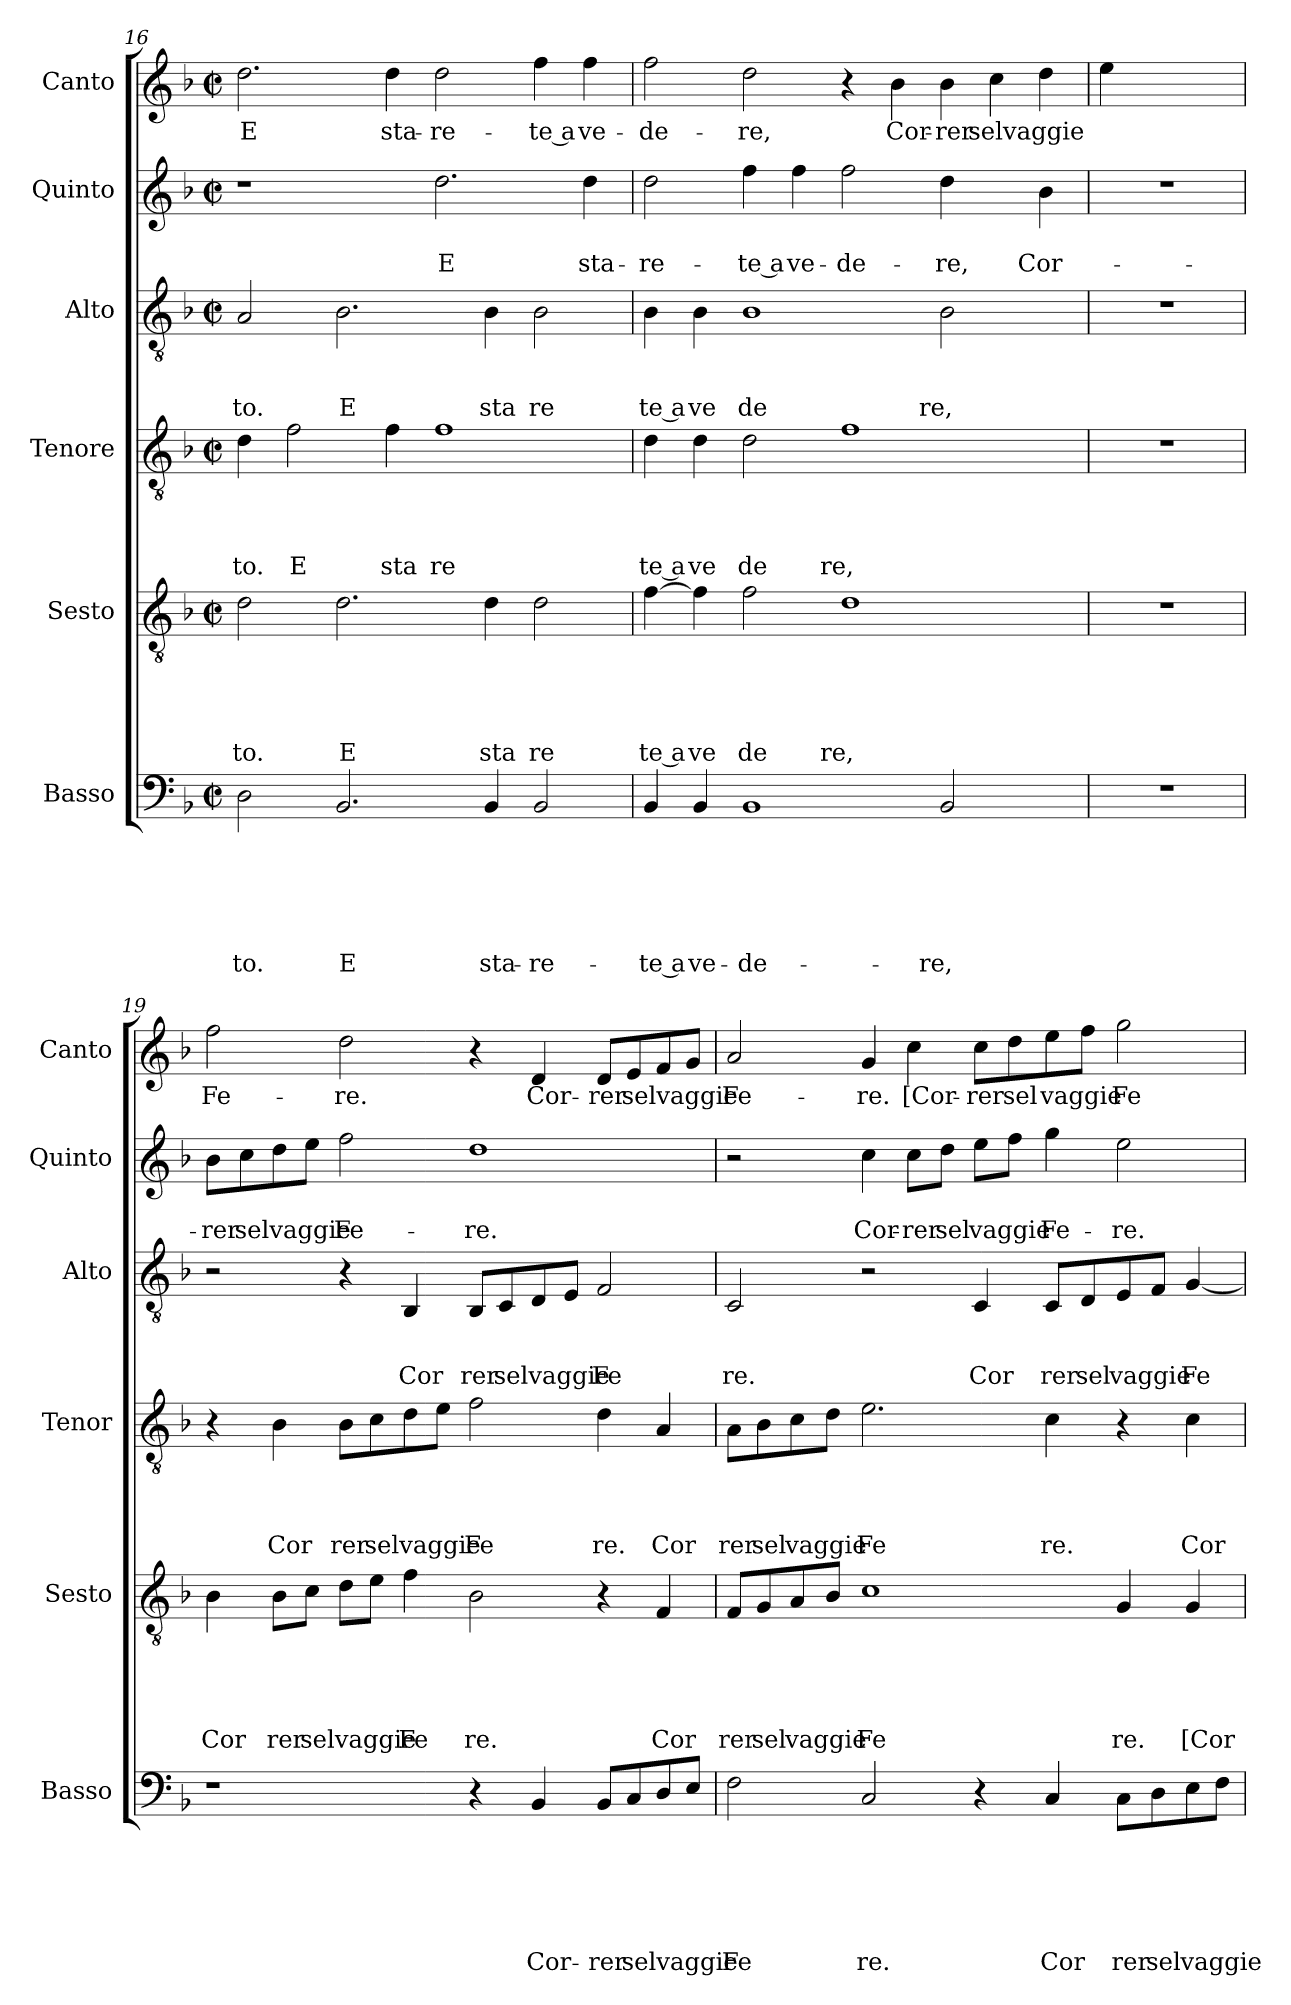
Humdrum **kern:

**kern	**text	**text	**text	**text	**text	**text	**kern	**text	**text	**text	**text	**text	**kern	**text	**text	**text	**text	**kern	**text	**text	**text	**kern	**text	**text	**kern	**text
*part6	*part6	*part6	*part6	*part6	*part6	*part6	*part5	*part5	*part5	*part5	*part5	*part5	*part4	*part4	*part4	*part4	*part4	*part3	*part3	*part3	*part3	*part2	*part2	*part2	*part1	*part1
*staff6	*staff6	*staff6	*staff6	*staff6	*staff6	*staff6	*staff5	*staff5	*staff5	*staff5	*staff5	*staff5	*staff4	*staff4	*staff4	*staff4	*staff4	*staff3	*staff3	*staff3	*staff3	*staff2	*staff2	*staff2	*staff1	*staff1
*I"Basso	*	*	*	*	*	*	*I"Sesto	*	*	*	*	*	*I"Tenore	*	*	*	*	*I"Alto	*	*	*	*I"Quinto	*	*	*I"Canto	*
*I'Basso	*	*	*	*	*	*	*I'Sesto	*	*	*	*	*	*I'Tenor	*	*	*	*	*I'Alto	*	*	*	*I'Quinto	*	*	*I'Canto	*
!!LO:LB:g=z
*clefF4	*	*	*	*	*	*	*clefGv2	*	*	*	*	*	*clefGv2	*	*	*	*	*clefGv2	*	*	*	*clefG2	*	*	*clefG2	*
*k[b-]	*	*	*	*	*	*	*k[b-]	*	*	*	*	*	*k[b-]	*	*	*	*	*k[b-]	*	*	*	*k[b-]	*	*	*k[b-]	*
*F:	*	*	*	*	*	*	*F:	*	*	*	*	*	*F:	*	*	*	*	*F:	*	*	*	*F:	*	*	*F:	*
*M2/2	*	*	*	*	*	*	*M2/2	*	*	*	*	*	*M2/2	*	*	*	*	*M2/2	*	*	*	*M2/2	*	*	*M2/2	*
*met(c|)	*	*	*	*	*	*	*met(c|)	*	*	*	*	*	*met(c|)	*	*	*	*	*met(c|)	*	*	*	*met(c|)	*	*	*met(c|)	*
=16	=16	=16	=16	=16	=16	=16	=16	=16	=16	=16	=16	=16	=16	=16	=16	=16	=16	=16	=16	=16	=16	=16	=16	=16	=16	=16
!	!	!	!	!	!	!LO:LY:b	!	!	!	!	!	!LO:LY:b	!	!	!	!	!LO:LY:b	!	!	!	!LO:LY:b	!	!	!	!	!LO:LY:b
2D\	.	.	.	.	.	to.	2d\	.	.	.	.	to.	4d\	.	.	.	to.	2A/	.	.	to.	1r	.	.	2.dd\	E
!	!	!	!	!	!	!	!	!	!	!	!	!	!	!	!	!	!LO:LY:b	!	!	!	!	!	!	!	!	!
.	.	.	.	.	.	.	.	.	.	.	.	.	2f\	.	.	.	E	.	.	.	.	.	.	.	.	.
!	!	!	!	!	!	!LO:LY:b	!	!	!	!	!	!LO:LY:b	!	!	!	!	!	!	!	!	!LO:LY:b	!	!	!	!	!
2.BB-/	.	.	.	.	.	E	2.d\	.	.	.	.	E	.	.	.	.	.	2.B-\	.	.	E	.	.	.	.	.
!	!	!	!	!	!	!	!	!	!	!	!	!	!	!	!	!	!LO:LY:b	!	!	!	!	!	!	!	!	!LO:LY:b
.	.	.	.	.	.	.	.	.	.	.	.	.	4f\	.	.	.	sta	.	.	.	.	.	.	.	4dd\	sta-
!	!	!	!	!	!	!	!	!	!	!	!	!	!	!	!	!	!LO:LY:b	!	!	!	!	!	!	!LO:LY:b	!	!LO:LY:b
.	.	.	.	.	.	.	.	.	.	.	.	.	1f	.	.	.	re	.	.	.	.	2.dd\	.	E	2dd\	-re-
!	!	!	!	!	!	!LO:LY:b	!	!	!	!	!	!LO:LY:b	!	!	!	!	!	!	!	!	!LO:LY:b	!	!	!	!	!
4BB-/	.	.	.	.	.	sta-	4d\	.	.	.	.	sta	.	.	.	.	.	4B-\	.	.	sta	.	.	.	.	.
!	!	!	!	!	!	!LO:LY:b	!	!	!	!	!	!LO:LY:b	!	!	!	!	!	!	!	!	!LO:LY:b	!	!	!	!	!LO:LY:b:rj
2BB-/	.	.	.	.	.	-re-	2d\	.	.	.	.	re	.	.	.	.	.	2B-\	.	.	re	.	.	.	4ff\	-te a
!	!	!	!	!	!	!	!	!	!	!	!	!	!	!	!	!	!	!	!	!	!	!	!	!LO:LY:b	!	!LO:LY:b
.	.	.	.	.	.	.	.	.	.	.	.	.	.	.	.	.	.	.	.	.	.	4dd\	.	sta-	4ff\	ve-
=17	=17	=17	=17	=17	=17	=17	=17	=17	=17	=17	=17	=17	=17	=17	=17	=17	=17	=17	=17	=17	=17	=17	=17	=17	=17	=17
!	!	!	!	!	!	!LO:LY:b:rj	!	!	!	!	!	!LO:LY:b:rj	!	!	!	!	!LO:LY:b:rj	!	!	!	!LO:LY:b:rj	!	!	!LO:LY:b	!	!LO:LY:b
4BB-/	.	.	.	.	.	-te a	[>4f\	.	.	.	.	te a	4d\	.	.	.	te a	4B-\	.	.	te a	2dd\	.	-re-	2ff\	-de-
!	!	!	!	!	!	!LO:LY:b	!	!	!	!	!	!LO:LY:b	!	!	!	!	!LO:LY:b	!	!	!	!LO:LY:b	!	!	!	!	!
4BB-/	.	.	.	.	.	ve-	4f\]	.	.	.	.	ve	4d\	.	.	.	ve	4B-\	.	.	ve	.	.	.	.	.
!	!	!	!	!	!	!LO:LY:b	!	!	!	!	!	!LO:LY:b	!	!	!	!	!LO:LY:b	!	!	!	!LO:LY:b	!	!	!LO:LY:b:rj	!	!LO:LY:b
1BB-	.	.	.	.	.	-de-	2f\	.	.	.	.	de	2d\	.	.	.	de	1B-	.	.	de	4ff\	.	-te a	2dd\	-re,
!	!	!	!	!	!	!	!	!	!	!	!	!	!	!	!	!	!	!	!	!	!	!	!	!LO:LY:b	!	!
.	.	.	.	.	.	.	.	.	.	.	.	.	.	.	.	.	.	.	.	.	.	4ff\	.	ve-	.	.
!	!	!	!	!	!	!	!	!	!	!	!	!LO:LY:b	!	!	!	!	!LO:LY:b	!	!	!	!	!	!	!LO:LY:b	!	!
.	.	.	.	.	.	.	1d	.	.	.	.	re,	1f	.	.	.	re,	.	.	.	.	2ff\	.	-de-	4r	.
!	!	!	!	!	!	!	!	!	!	!	!	!	!	!	!	!	!	!	!	!	!	!	!	!	!	!LO:LY:b
.	.	.	.	.	.	.	.	.	.	.	.	.	.	.	.	.	.	.	.	.	.	.	.	.	4b-\	Cor-
!	!	!	!	!	!	!LO:LY:b	!	!	!	!	!	!	!	!	!	!	!	!	!	!	!LO:LY:b	!	!	!LO:LY:b	!	!LO:LY:b
2BB-/	.	.	.	.	.	-re,	.	.	.	.	.	.	.	.	.	.	.	2B-\	.	.	re,	4dd\	.	-re,	4b-\	-rer
!	!	!	!	!	!	!	!	!	!	!	!	!	!	!	!	!	!	!	!	!	!	!	!	!	!	!LO:LY:b
.	.	.	.	.	.	.	.	.	.	.	.	.	.	.	.	.	.	.	.	.	.	4ryy	.	.	4cc\	selvaggie
!	!	!	!	!	!	!	!	!	!	!	!	!	!	!	!	!	!	!	!	!	!	!	!	!LO:LY:b	!	!
4ryy	.	.	.	.	.	.	4ryy	.	.	.	.	.	4ryy	.	.	.	.	4ryy	.	.	.	4b-\	.	Cor-	4dd\	.
=18	=18	=18	=18	=18	=18	=18	=18	=18	=18	=18	=18	=18	=18	=18	=18	=18	=18	=18	=18	=18	=18	=18	=18	=18	=18	=18
1r	.	.	.	.	.	.	1r	.	.	.	.	.	1r	.	.	.	.	1r	.	.	.	1r	.	.	4ee\	.
.	.	.	.	.	.	.	.	.	.	.	.	.	.	.	.	.	.	.	.	.	.	.	.	.	2.ryy	.
=19	=19	=19	=19	=19	=19	=19	=19	=19	=19	=19	=19	=19	=19	=19	=19	=19	=19	=19	=19	=19	=19	=19	=19	=19	=19	=19
!	!	!	!	!	!	!	!	!	!	!	!	!LO:LY:b	!	!	!	!	!	!	!	!	!	!	!	!LO:LY:b	!	!LO:LY:b
1r	.	.	.	.	.	.	4B-\	.	.	.	.	Cor	4r	.	.	.	.	2r	.	.	.	8b-\L	.	-rer	2ff\	Fe-
!	!	!	!	!	!	!	!	!	!	!	!	!	!	!	!	!	!	!	!	!	!	!	!	!LO:LY:b	!	!
.	.	.	.	.	.	.	.	.	.	.	.	.	.	.	.	.	.	.	.	.	.	8cc\	.	selvaggie	.	.
!	!	!	!	!	!	!	!	!	!	!	!	!LO:LY:b	!	!	!	!	!LO:LY:b	!	!	!	!	!	!	!	!	!
.	.	.	.	.	.	.	8B-\L	.	.	.	.	rer	4B-\	.	.	.	Cor	.	.	.	.	8dd\	.	.	.	.
!	!	!	!	!	!	!	!	!	!	!	!	!LO:LY:b	!	!	!	!	!	!	!	!	!	!	!	!	!	!
.	.	.	.	.	.	.	8c\J	.	.	.	.	selvaggie	.	.	.	.	.	.	.	.	.	8ee\J	.	.	.	.
!	!	!	!	!	!	!	!	!	!	!	!	!	!	!	!	!	!LO:LY:b	!	!	!	!	!	!	!LO:LY:b	!	!LO:LY:b
.	.	.	.	.	.	.	8d\L	.	.	.	.	.	8B-\L	.	.	.	rer	4r	.	.	.	2ff\	.	Fe-	2dd\	-re.
!	!	!	!	!	!	!	!	!	!	!	!	!	!	!	!	!	!LO:LY:b	!	!	!	!	!	!	!	!	!
.	.	.	.	.	.	.	8e\J	.	.	.	.	.	8c\	.	.	.	selvaggie	.	.	.	.	.	.	.	.	.
!	!	!	!	!	!	!	!	!	!	!	!	!LO:LY:b	!	!	!	!	!	!	!	!	!LO:LY:b	!	!	!	!	!
.	.	.	.	.	.	.	4f\	.	.	.	.	Fe	8d\	.	.	.	.	4BB-/	.	.	Cor	.	.	.	.	.
.	.	.	.	.	.	.	.	.	.	.	.	.	8e\J	.	.	.	.	.	.	.	.	.	.	.	.	.
!	!	!	!	!	!	!	!	!	!	!	!	!LO:LY:b	!	!	!	!	!LO:LY:b	!	!	!	!LO:LY:b	!	!	!LO:LY:b	!	!
4r	.	.	.	.	.	.	2B-\	.	.	.	.	re.	2f\	.	.	.	Fe	8BB-/L	.	.	rer	1dd	.	-re.	4r	.
!	!	!	!	!	!	!	!	!	!	!	!	!	!	!	!	!	!	!	!	!	!LO:LY:b	!	!	!	!	!
.	.	.	.	.	.	.	.	.	.	.	.	.	.	.	.	.	.	8C/	.	.	selvaggie	.	.	.	.	.
!	!	!	!	!	!	!LO:LY:b	!	!	!	!	!	!	!	!	!	!	!	!	!	!	!	!	!	!	!	!LO:LY:b
4BB-/	.	.	.	.	.	Cor-	.	.	.	.	.	.	.	.	.	.	.	8D/	.	.	.	.	.	.	4d/	Cor-
.	.	.	.	.	.	.	.	.	.	.	.	.	.	.	.	.	.	8E/J	.	.	.	.	.	.	.	.
!	!	!	!	!	!	!LO:LY:b	!	!	!	!	!	!	!	!	!	!	!LO:LY:b	!	!	!	!LO:LY:b	!	!	!	!	!LO:LY:b
8BB-/L	.	.	.	.	.	-rer	4r	.	.	.	.	.	4d\	.	.	.	re.	2F/	.	.	Fe	.	.	.	8d/L	-rer
!	!	!	!	!	!	!LO:LY:b	!	!	!	!	!	!	!	!	!	!	!	!	!	!	!	!	!	!	!	!LO:LY:b
8C/	.	.	.	.	.	selvaggie	.	.	.	.	.	.	.	.	.	.	.	.	.	.	.	.	.	.	8e/	selvaggie
!	!	!	!	!	!	!	!	!	!	!	!	!LO:LY:b	!	!	!	!	!LO:LY:b	!	!	!	!	!	!	!	!	!
8D/	.	.	.	.	.	.	4F/	.	.	.	.	Cor	4A/	.	.	.	Cor	.	.	.	.	.	.	.	8f/	.
8E/J	.	.	.	.	.	.	.	.	.	.	.	.	.	.	.	.	.	.	.	.	.	.	.	.	8g/J	.
!!LO:PB:g=z
=20	=20	=20	=20	=20	=20	=20	=20	=20	=20	=20	=20	=20	=20	=20	=20	=20	=20	=20	=20	=20	=20	=20	=20	=20	=20	=20
!	!	!	!	!	!	!LO:LY:b	!	!	!	!	!	!LO:LY:b	!	!	!	!	!LO:LY:b	!	!	!	!LO:LY:b	!	!	!	!	!LO:LY:b
2F\	.	.	.	.	.	Fe	8F/L	.	.	.	.	rer	8A\L	.	.	.	rer	2C/	.	.	re.	2r	.	.	2a/	Fe-
!	!	!	!	!	!	!	!	!	!	!	!	!LO:LY:b	!	!	!	!	!LO:LY:b	!	!	!	!	!	!	!	!	!
.	.	.	.	.	.	.	8G/	.	.	.	.	sel	8B-\	.	.	.	sel	.	.	.	.	.	.	.	.	.
!	!	!	!	!	!	!	!	!	!	!	!	!LO:LY:b	!	!	!	!	!LO:LY:b	!	!	!	!	!	!	!	!	!
.	.	.	.	.	.	.	8A/	.	.	.	.	vaggie	8c\	.	.	.	vaggie	.	.	.	.	.	.	.	.	.
.	.	.	.	.	.	.	8B-/J	.	.	.	.	.	8d\J	.	.	.	.	.	.	.	.	.	.	.	.	.
!	!	!	!	!	!	!LO:LY:b	!	!	!	!	!	!LO:LY:b	!	!	!	!	!LO:LY:b	!	!	!	!	!	!	!LO:LY:b	!	!LO:LY:b
2C/	.	.	.	.	.	re.	1c	.	.	.	.	Fe	2.e\	.	.	.	Fe	2r	.	.	.	4cc\	.	Cor-	4g/	-re.
!	!	!	!	!	!	!	!	!	!	!	!	!	!	!	!	!	!	!	!	!	!	!	!	!LO:LY:b	!	!LO:LY:b
.	.	.	.	.	.	.	.	.	.	.	.	.	.	.	.	.	.	.	.	.	.	8cc\L	.	-rer	4cc\	[Cor-
!	!	!	!	!	!	!	!	!	!	!	!	!	!	!	!	!	!	!	!	!	!	!	!	!LO:LY:b	!	!
.	.	.	.	.	.	.	.	.	.	.	.	.	.	.	.	.	.	.	.	.	.	8dd\J	.	sel	.	.
!	!	!	!	!	!	!	!	!	!	!	!	!	!	!	!	!	!	!	!	!	!LO:LY:b	!	!	!LO:LY:b	!	!LO:LY:b
4r	.	.	.	.	.	.	.	.	.	.	.	.	.	.	.	.	.	4C/	.	.	Cor	8ee\L	.	vaggie	8cc\L	-rer
!	!	!	!	!	!	!	!	!	!	!	!	!	!	!	!	!	!	!	!	!	!	!	!	!	!	!LO:LY:b
.	.	.	.	.	.	.	.	.	.	.	.	.	.	.	.	.	.	.	.	.	.	8ff\J	.	.	8dd\	sel
!	!	!	!	!	!	!LO:LY:b	!	!	!	!	!	!	!	!	!	!	!LO:LY:b	!	!	!	!LO:LY:b	!	!	!LO:LY:b	!	!LO:LY:b
4C/	.	.	.	.	.	Cor	.	.	.	.	.	.	4c\	.	.	.	re.	8C/L	.	.	rer	4gg\	.	Fe-	8ee\	vaggie
!	!	!	!	!	!	!	!	!	!	!	!	!	!	!	!	!	!	!	!	!	!LO:LY:b	!	!	!	!	!
.	.	.	.	.	.	.	.	.	.	.	.	.	.	.	.	.	.	8D/	.	.	sel	.	.	.	8ff\J	.
!	!	!	!	!	!	!LO:LY:b	!	!	!	!	!	!LO:LY:b	!	!	!	!	!	!	!	!	!LO:LY:b	!	!	!LO:LY:b	!	!LO:LY:b
8C\L	.	.	.	.	.	rer	4G/	.	.	.	.	re.	4r	.	.	.	.	8E/	.	.	vaggie	2ee\	.	-re.	2gg\	Fe-
!	!	!	!	!	!	!LO:LY:b	!	!	!	!	!	!	!	!	!	!	!	!	!	!	!	!	!	!	!	!
8D\	.	.	.	.	.	sel	.	.	.	.	.	.	.	.	.	.	.	8F/J	.	.	.	.	.	.	.	.
!	!	!	!	!	!	!LO:LY:b	!	!	!	!	!	!LO:LY:b	!	!	!	!	!LO:LY:b	!	!	!	!LO:LY:b	!	!	!	!	!
8E\	.	.	.	.	.	vaggie	4G/	.	.	.	.	[Cor	4c\	.	.	.	Cor	[<4G/	.	.	Fe	.	.	.	.	.
8F\J	.	.	.	.	.	.	.	.	.	.	.	.	.	.	.	.	.	.	.	.	.	.	.	.	.	.
=	=	=	=	=	=	=	=	=	=	=	=	=	=	=	=	=	=	=	=	=	=	=	=	=	=	=
*-	*-	*-	*-	*-	*-	*-	*-	*-	*-	*-	*-	*-	*-	*-	*-	*-	*-	*-	*-	*-	*-	*-	*-	*-	*-	*-
